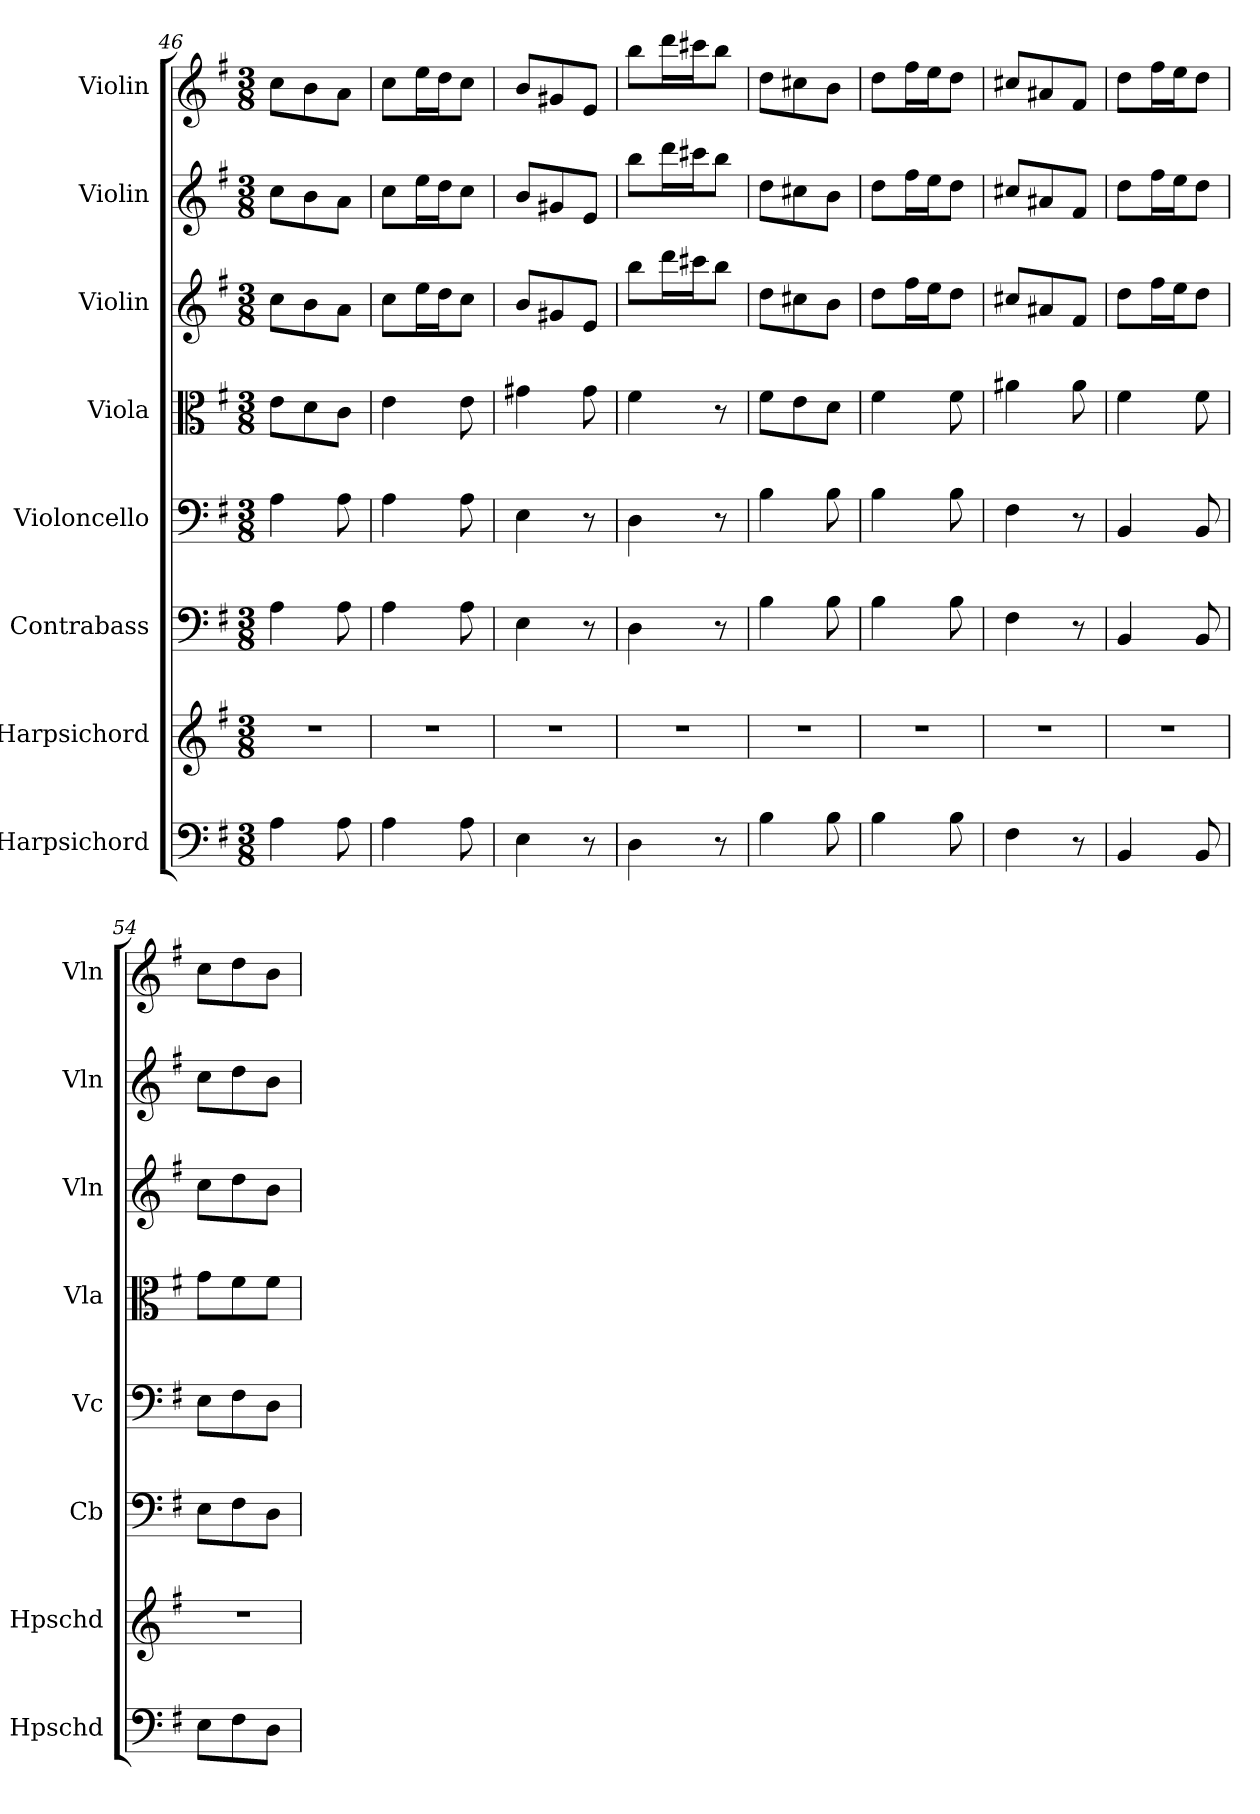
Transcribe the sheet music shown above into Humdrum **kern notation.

**kern	**kern	**kern	**kern	**kern	**kern	**kern	**kern
*part8	*part7	*part6	*part5	*part4	*part3	*part2	*part1
*staff8	*staff7	*staff6	*staff5	*staff4	*staff3	*staff2	*staff1
*I"Harpsichord	*I"Harpsichord	*I"Contrabass	*I"Violoncello	*I"Viola	*I"Violin	*I"Violin	*I"Violin
*I'Hpschd	*I'Hpschd	*I'Cb	*I'Vc	*I'Vla	*I'Vln	*I'Vln	*I'Vln
*clefF4	*clefG2	*clefF4	*clefF4	*clefC3	*clefG2	*clefG2	*clefG2
*k[f#]	*k[f#]	*k[f#]	*k[f#]	*k[f#]	*k[f#]	*k[f#]	*k[f#]
*M3/8	*M3/8	*M3/8	*M3/8	*M3/8	*M3/8	*M3/8	*M3/8
=46	=46	=46	=46	=46	=46	=46	=46
4A\	4.r	4A\	4A\	8e\L	8cc\L	8cc\L	8cc\L
.	.	.	.	8d\	8b\	8b\	8b\
8A\	.	8A\	8A\	8c\J	8a\J	8a\J	8a\J
=47	=47	=47	=47	=47	=47	=47	=47
4A\	4.r	4A\	4A\	4e\	8cc\L	8cc\L	8cc\L
.	.	.	.	.	16ee\L	16ee\L	16ee\L
.	.	.	.	.	16dd\J	16dd\J	16dd\J
8A\	.	8A\	8A\	8e\	8cc\J	8cc\J	8cc\J
=48	=48	=48	=48	=48	=48	=48	=48
4E\	4.r	4E\	4E\	4g#X\	8b/L	8b/L	8b/L
.	.	.	.	.	8g#X/	8g#X/	8g#X/
8r	.	8r	8r	8g#\	8e/J	8e/J	8e/J
=49	=49	=49	=49	=49	=49	=49	=49
4D\	4.r	4D\	4D\	4f#\	8bb\L	8bb\L	8bb\L
.	.	.	.	.	16ddd\L	16ddd\L	16ddd\L
.	.	.	.	.	16ccc#X\J	16ccc#X\J	16ccc#X\J
8r	.	8r	8r	8r	8bb\J	8bb\J	8bb\J
=50	=50	=50	=50	=50	=50	=50	=50
4B\	4.r	4B\	4B\	8f#\L	8dd\L	8dd\L	8dd\L
.	.	.	.	8e\	8cc#X\	8cc#X\	8cc#X\
8B\	.	8B\	8B\	8d\J	8b\J	8b\J	8b\J
=51	=51	=51	=51	=51	=51	=51	=51
4B\	4.r	4B\	4B\	4f#\	8dd\L	8dd\L	8dd\L
.	.	.	.	.	16ff#\L	16ff#\L	16ff#\L
.	.	.	.	.	16ee\J	16ee\J	16ee\J
8B\	.	8B\	8B\	8f#\	8dd\J	8dd\J	8dd\J
=52	=52	=52	=52	=52	=52	=52	=52
4F#\	4.r	4F#\	4F#\	4a#X\	8cc#X/L	8cc#X/L	8cc#X/L
.	.	.	.	.	8a#X/	8a#X/	8a#X/
8r	.	8r	8r	8a#\	8f#/J	8f#/J	8f#/J
=53	=53	=53	=53	=53	=53	=53	=53
4BB/	4.r	4BB/	4BB/	4f#\	8dd\L	8dd\L	8dd\L
.	.	.	.	.	16ff#\L	16ff#\L	16ff#\L
.	.	.	.	.	16ee\J	16ee\J	16ee\J
8BB/	.	8BB/	8BB/	8f#\	8dd\J	8dd\J	8dd\J
=54	=54	=54	=54	=54	=54	=54	=54
8E\L	4.r	8E\L	8E\L	8g\L	8cc\L	8cc\L	8cc\L
8F#\	.	8F#\	8F#\	8f#\	8dd\	8dd\	8dd\
8D\J	.	8D\J	8D\J	8f#\J	8b\J	8b\J	8b\J
=	=	=	=	=	=	=	=
*-	*-	*-	*-	*-	*-	*-	*-
